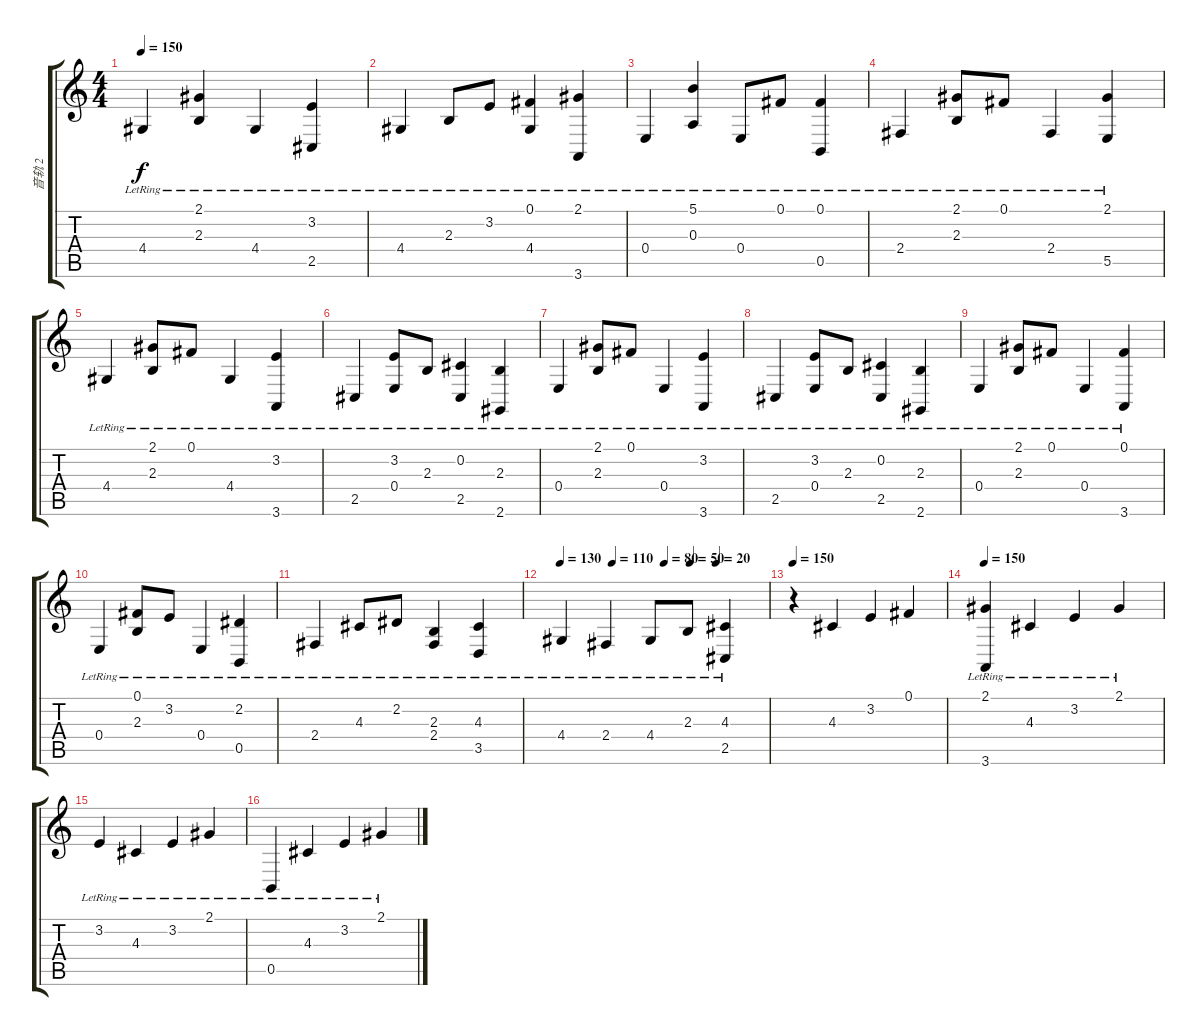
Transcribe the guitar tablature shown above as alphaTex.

\track ("音轨 2" "音轨 2") {instrument stringensemble2}
\staff {score tabs}
\tuning (Gb4 Db4 A3 E3 B2 Gb2) {hide}
\ts (4 4)
\tempo 150
\clef g2
\ks c
4.4{lr}.4{dy f} (2.1{lr} 2.3{lr}).4 4.4{lr}.4 (3.2{lr} 2.5{lr}).4 |
4.4{lr}.4 2.3{lr}.8 3.2{lr}.8 (0.1{lr} 4.4{lr}).4 (2.1{lr} 3.6{lr}).4 |
0.4{lr}.4 (5.1{lr} 0.3{lr}).4 0.4{lr}.8 0.1{lr}.8 (0.1{lr} 0.5{lr}).4 |
2.4{lr}.4 (2.1{lr} 2.3{lr}).8 0.1{lr}.8 2.4{lr}.4 (2.1{lr} 5.5{lr}).4 |
4.4{lr}.4 (2.1{lr} 2.3{lr}).8 0.1{lr}.8 4.4{lr}.4 (3.2{lr} 3.6{lr}).4 |
2.5{lr}.4 (3.2{lr} 0.4{lr}).8 2.3{lr}.8 (0.2{lr} 2.5{lr}).4 (2.3{lr} 2.6{lr}).4 |
0.4{lr}.4 (2.1{lr} 2.3{lr}).8 0.1{lr}.8 0.4{lr}.4 (3.2{lr} 3.6{lr}).4 |
2.5{lr}.4 (3.2{lr} 0.4{lr}).8 2.3{lr}.8 (0.2{lr} 2.5{lr}).4 (2.3{lr} 2.6{lr}).4 |
0.4{lr}.4 (2.1{lr} 2.3{lr}).8 0.1{lr}.8 0.4{lr}.4 (0.1{lr} 3.6{lr}).4 |
0.4{lr}.4 (0.1{lr} 2.3{lr}).8 3.2{lr}.8 0.4{lr}.4 (2.2{lr} 0.5{lr}).4 |
2.4{lr}.4 4.3{lr}.8 2.2{lr}.8 (2.3{lr} 2.4{lr}).4 (4.3{lr} 3.5{lr}).4 |
\tempo 130
\tempo (110 0.25)
\tempo (80 0.5)
\tempo (50 0.625)
\tempo (20 0.75)
4.4{lr}.4 2.4{lr}.4 4.4{lr}.8 2.3{lr}.8 (4.3{lr} 2.5{lr}).4 |
\tempo 150
r.4 4.3.4 3.2.4 0.1.4 |
\tempo 150
(2.1{lr} 3.6{lr}).4 4.3{lr}.4 3.2{lr}.4 2.1{lr}.4 |
3.2{lr}.4 4.3{lr}.4 3.2{lr}.4 2.1{lr}.4 |
0.5{lr}.4 4.3{lr}.4 3.2{lr}.4 2.1{lr}.4
